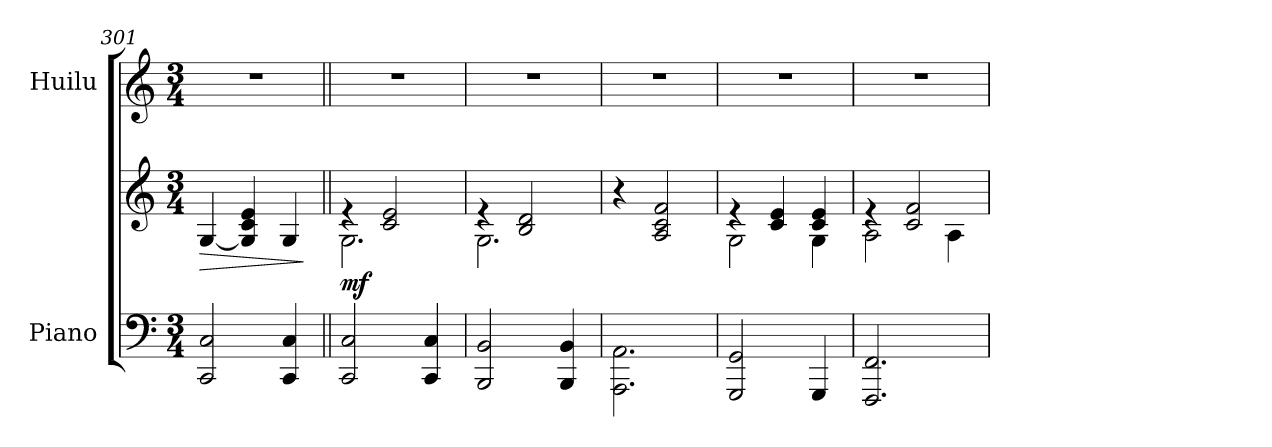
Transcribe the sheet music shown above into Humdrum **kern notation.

**kern	**kern	**dynam	**kern
*part2	*part2	*part2	*part1
*staff3	*staff2	*staff2/3	*staff1
*I"Piano	*	*	*I"Huilu
*I'Pno	*	*	*
*clefF4	*clefG2	*	*clefG2
*k[]	*k[]	*	*k[]
*M3/4	*M3/4	*	*M3/4
=301	=301	=301	=301
!	!	!LO:HP:b	!
2CC/ 2C/	[4G/	>	2.r
.	4G/] 4c/ 4e/	.	.
4CC/ 4C/	4G/	.	.
.	.	]	.
=302||	=302||	=302||	=302||
*	*^	*	*
!	!	!	!LO:DY:b	!
2CC/ 2C/	4re	2.G\	mf	2.r
.	2c/ 2e/	.	.	.
4CC/ 4C/	.	.	.	.
=303	=303	=303	=303	=303
2BBB/ 2BB/	4re	2.G\	.	2.r
.	2B/ 2d/	.	.	.
4BBB/ 4BB/	.	.	.	.
*	*v	*v	*	*
=304	=304	=304	=304
2.AAA\ 2.AA\	4r	.	2.r
.	2A/ 2c/ 2f/	.	.
=305	=305	=305	=305
*	*^	*	*
2GGG/ 2GG/	4re	2G\	.	2.r
.	4c/ 4e/	.	.	.
4GGG/	4c/ 4e/	4G\	.	.
=306	=306	=306	=306	=306
2.FFF/ 2.FF/	4re	2A\	.	2.r
.	2c/ 2f/	.	.	.
.	.	4A\	.	.
*	*v	*v	*	*
=	=	=	=
*-	*-	*-	*-
